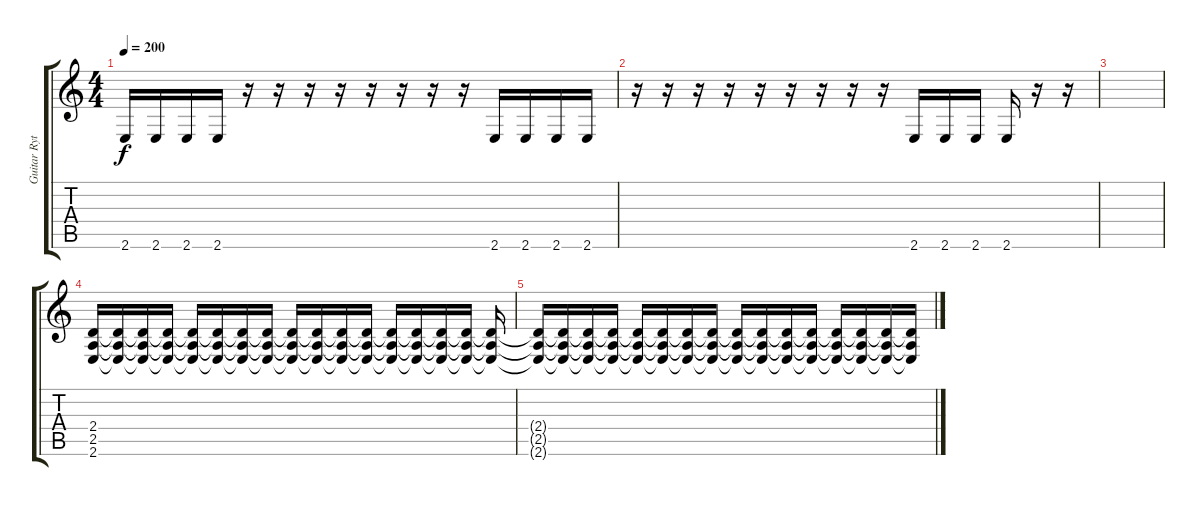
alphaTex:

\track ("Guitar Rythim" "Guitar Ryt") {instrument overdrivenguitar}
\staff {score tabs}
\tuning (D4 A3 F3 C3 G2 D2) {hide}
\ts (4 4)
\tempo 200
\clef g2
\ks c
2.6.16{dy f} 2.6.16 2.6.16 2.6.16 r.16 r.16 r.16 r.16 r.16 r.16 r.16 r.16 2.6.16 2.6.16 2.6.16 2.6.16 |
r.16 r.16 r.16 r.16 r.16 r.16 r.16 r.16 r.16 2.6.16 2.6.16 2.6.16 2.6.16 r.16 r.16 |
|
(2.4 2.5 2.6).16 (2.4{t} 2.5{t} 2.6{t}).16 (2.4{t} 2.5{t} 2.6{t}).16 (2.4{t} 2.5{t} 2.6{t}).16 (2.4{t} 2.5{t} 2.6{t}).16 (2.4{t} 2.5{t} 2.6{t}).16 (2.4{t} 2.5{t} 2.6{t}).16 (2.4{t} 2.5{t} 2.6{t}).16 (2.4{t} 2.5{t} 2.6{t}).16 (2.4{t} 2.5{t} 2.6{t}).16 (2.4{t} 2.5{t} 2.6{t}).16 (2.4{t} 2.5{t} 2.6{t}).16 (2.4{t} 2.5{t} 2.6{t}).16 (2.4{t} 2.5{t} 2.6{t}).16 (2.4{t} 2.5{t} 2.6{t}).16 (2.4{t} 2.5{t} 2.6{t}).16 (2.4{t} 2.5{t} 2.6{t}).16 |
(2.4{t} 2.5{t} 2.6{t}).16 (2.4{t} 2.5{t} 2.6{t}).16 (2.4{t} 2.5{t} 2.6{t}).16 (2.4{t} 2.5{t} 2.6{t}).16 (2.4{t} 2.5{t} 2.6{t}).16 (2.4{t} 2.5{t} 2.6{t}).16 (2.4{t} 2.5{t} 2.6{t}).16 (2.4{t} 2.5{t} 2.6{t}).16 (2.4{t} 2.5{t} 2.6{t}).16 (2.4{t} 2.5{t} 2.6{t}).16 (2.4{t} 2.5{t} 2.6{t}).16 (2.4{t} 2.5{t} 2.6{t}).16 (2.4{t} 2.5{t} 2.6{t}).16 (2.4{t} 2.5{t} 2.6{t}).16 (2.4{t} 2.5{t} 2.6{t}).16 (2.4{t} 2.5{t} 2.6{t}).16
